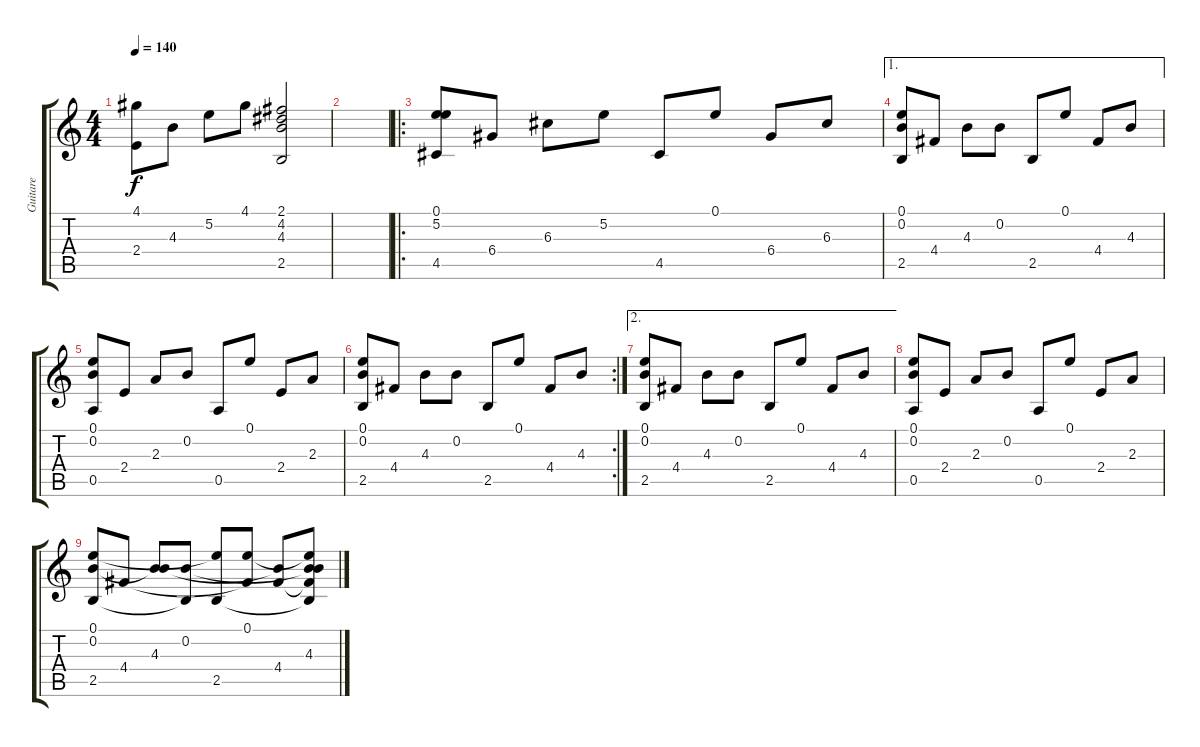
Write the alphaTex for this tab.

\track ("Guitare" "Guitare") {instrument acousticguitarsteel}
\staff {score tabs}
\tuning (E4 B3 G3 D3 A2 E2) {hide}
\ts (4 4)
\tempo 140
\clef g2
\ks c
(4.1 2.4).8{dy f} 4.3.8 5.2.8 4.1.8 (2.1 4.2 4.3 2.5).2 |
|
\ro
(0.1 5.2 4.5).8 6.4.8 6.3.8 5.2.8 4.5.8 0.1.8 6.4.8 6.3.8 |
\ae 1
(0.1 0.2 2.5).8 4.4.8 4.3.8 0.2.8 2.5.8 0.1.8 4.4.8 4.3.8 |
(0.1 0.2 0.5).8 2.4.8 2.3.8 0.2.8 0.5.8 0.1.8 2.4.8 2.3.8 |
\rc 2
(0.1 0.2 2.5).8 4.4.8 4.3.8 0.2.8 2.5.8 0.1.8 4.4.8 4.3.8 |
\ae 2
(0.1 0.2 2.5).8 4.4.8 4.3.8 0.2.8 2.5.8 0.1.8 4.4.8 4.3.8 |
(0.1 0.2 0.5).8 2.4.8 2.3.8 0.2.8 0.5.8 0.1.8 2.4.8 2.3.8 |
(0.1 0.2 2.5).8 4.4.8 (0.2{t} 4.3).8 (0.2 2.5{t}).8 (0.1{t} 2.5).8 (0.1 4.4{t}).8 (4.3{t} 4.4).8 (0.1{t} 0.2{t} 4.3 4.4{t} 2.5{t}).8
